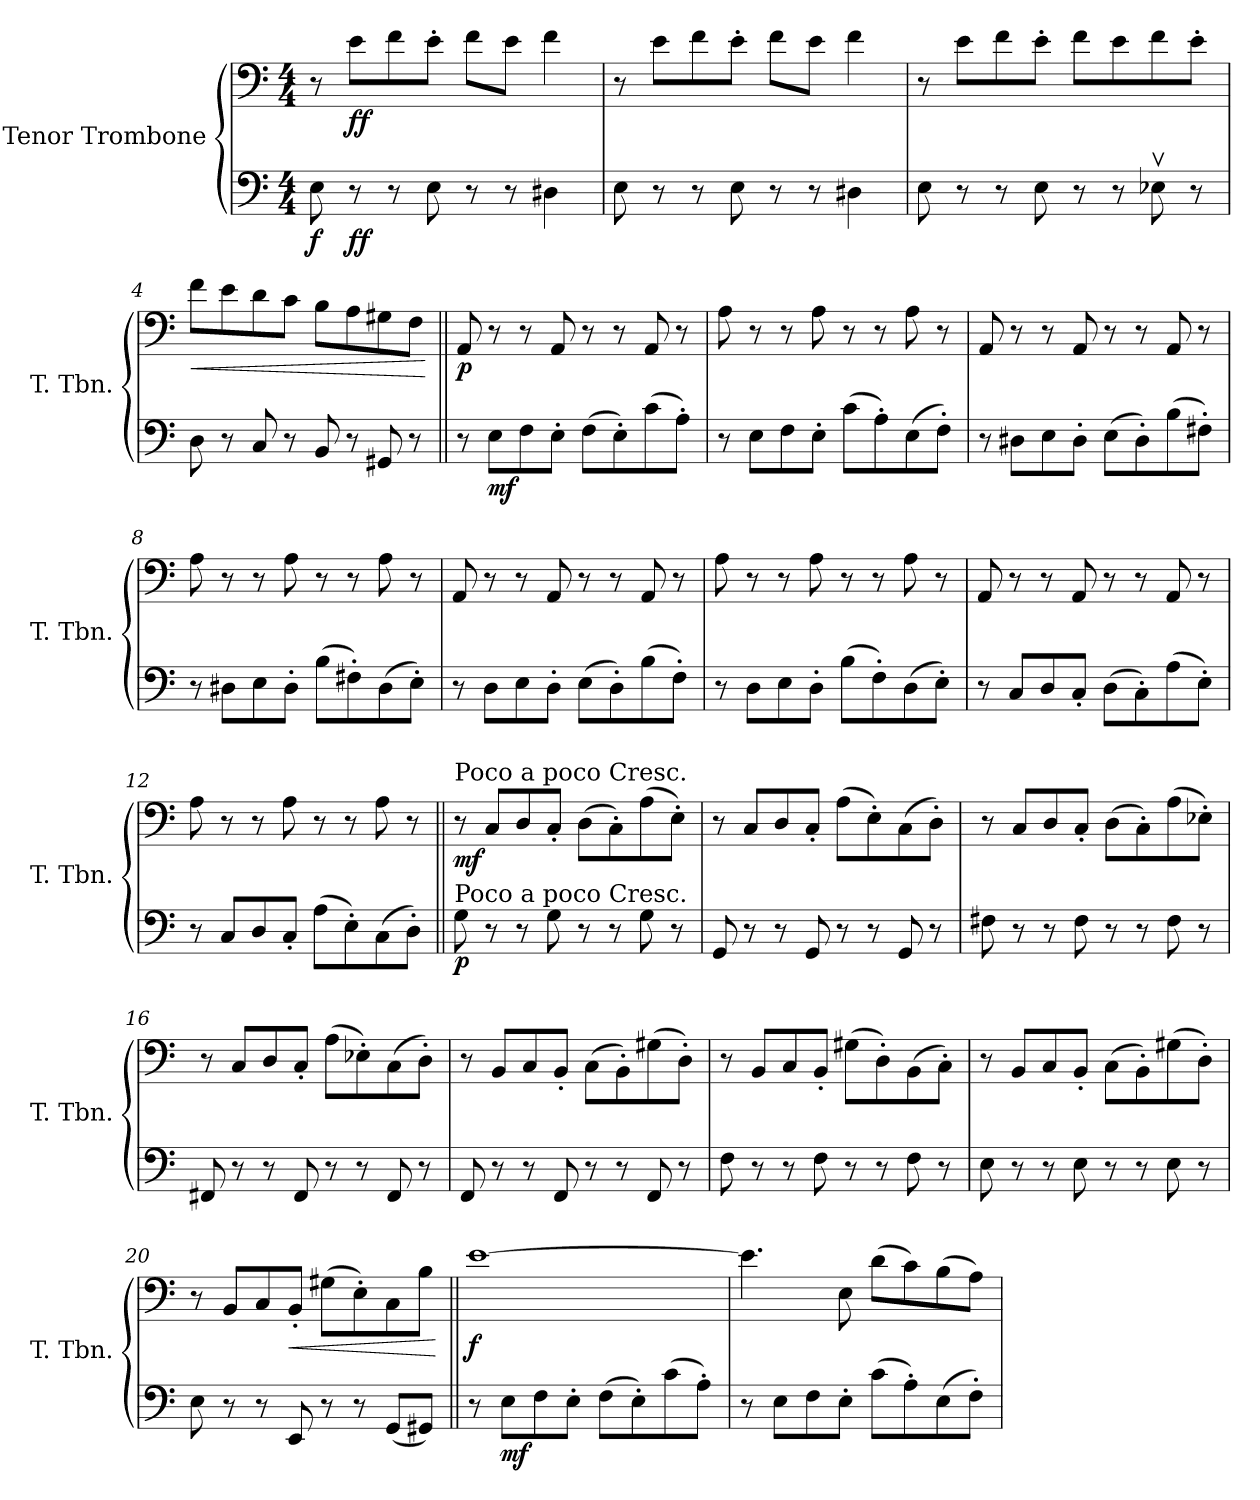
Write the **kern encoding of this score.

**kern	**dynam	**kern	**dynam
*part2	*part2	*part1	*part1
*staff2	*staff2	*staff1	*staff1
*I"Tenor Trombone	*	*I"Tenor Trombone	*
*I'T. Tbn.	*	*I'T. Tbn.	*
*clefF4	*	*clefF4	*
*k[]	*	*k[]	*
*M4/4	*	*M4/4	*
*MM140	*	*MM140	*
=1	=1	=1	=1
!	!LO:DY:b	!	!
8E\	f	8r	.
!	!LO:DY:b	!	!LO:DY:b
8r	ff	8e\L	ff
8r	.	8f\	.
8E\	.	8e'\J	.
8r	.	8f\L	.
8r	.	8e\J	.
4D#X\	.	4f\	.
=2	=2	=2	=2
8E\	.	8r	.
8r	.	8e\L	.
8r	.	8f\	.
8E\	.	8e'\J	.
8r	.	8f\L	.
8r	.	8e\J	.
4D#X\	.	4f\	.
=3	=3	=3	=3
8E\	.	8r	.
8r	.	8e\L	.
8r	.	8f\	.
8E\	.	8e'\J	.
8r	.	8f\L	.
8r	.	8e\	.
8E-Xv\	.	8f\	.
8r	.	8e'\J	.
!!LO:LB:g=z
=4	=4	=4	=4
!	!	!	!LO:HP:b
8D\	.	8f\L	<
8r	.	8e\	.
8C/	.	8d\	.
8r	.	8c\J	.
8BB/	.	8B\L	.
8r	.	8A\	.
8GG#X/	.	8G#X\	.
8r	.	8F\J	.
.	.	.	[
=5||	=5||	=5||	=5||
!	!	!	!LO:DY:b
8r	.	8AA/	p
!	!LO:DY:b	!	!
8E\L	mf	8r	.
8F\	.	8r	.
8E'\J	.	8AA/	.
(8F\L	.	8r	.
8E'\)	.	8r	.
(8c\	.	8AA/	.
8A'\J)	.	8r	.
=6	=6	=6	=6
8r	.	8A\	.
8E\L	.	8r	.
8F\	.	8r	.
8E'\J	.	8A\	.
(8c\L	.	8r	.
8A'\)	.	8r	.
(8E\	.	8A\	.
8F'\J)	.	8r	.
=7	=7	=7	=7
8r	.	8AA/	.
8D#X\L	.	8r	.
8E\	.	8r	.
8D#'\J	.	8AA/	.
(8E\L	.	8r	.
8D#'\)	.	8r	.
(8B\	.	8AA/	.
8F#X'\J)	.	8r	.
!!LO:LB:g=z
=8	=8	=8	=8
8r	.	8A\	.
8D#X\L	.	8r	.
8E\	.	8r	.
8D#'\J	.	8A\	.
(8B\L	.	8r	.
8F#X'\)	.	8r	.
(8D#\	.	8A\	.
8E'\J)	.	8r	.
=9	=9	=9	=9
8r	.	8AA/	.
8D\L	.	8r	.
8E\	.	8r	.
8D'\J	.	8AA/	.
(8E\L	.	8r	.
8D'\)	.	8r	.
(8B\	.	8AA/	.
8F'\J)	.	8r	.
=10	=10	=10	=10
8r	.	8A\	.
8D\L	.	8r	.
8E\	.	8r	.
8D'\J	.	8A\	.
(8B\L	.	8r	.
8F'\)	.	8r	.
(8D\	.	8A\	.
8E'\J)	.	8r	.
=11	=11	=11	=11
8r	.	8AA/	.
8C/L	.	8r	.
8D/	.	8r	.
8C'/J	.	8AA/	.
(8D\L	.	8r	.
8C'\)	.	8r	.
(8A\	.	8AA/	.
8E'\J)	.	8r	.
!!LO:LB:g=z
=12	=12	=12	=12
8r	.	8A\	.
8C/L	.	8r	.
8D/	.	8r	.
8C'/J	.	8A\	.
(8A\L	.	8r	.
8E'\)	.	8r	.
(8C\	.	8A\	.
8D'\J)	.	8r	.
=13||	=13||	=13||	=13||
!	!	!LO:TX:a:t=Poco a poco Cresc.	!
!LO:TX:a:t=Poco a poco Cresc.	!	!	!
!	!LO:DY:b	!	!LO:DY:b
8G\	p	8r	mf
8r	.	8C/L	.
8r	.	8D/	.
8G\	.	8C'/J	.
8r	.	(8D\L	.
8r	.	8C'\)	.
8G\	.	(8A\	.
8r	.	8E'\J)	.
=14	=14	=14	=14
8GG/	.	8r	.
8r	.	8C/L	.
8r	.	8D/	.
8GG/	.	8C'/J	.
8r	.	(8A\L	.
8r	.	8E'\)	.
8GG/	.	(8C\	.
8r	.	8D'\J)	.
=15	=15	=15	=15
8F#X\	.	8r	.
8r	.	8C/L	.
8r	.	8D/	.
8F#\	.	8C'/J	.
8r	.	(8D\L	.
8r	.	8C'\)	.
8F#\	.	(8A\	.
8r	.	8E-X'\J)	.
!!LO:LB:g=z
=16	=16	=16	=16
8FF#X/	.	8r	.
8r	.	8C/L	.
8r	.	8D/	.
8FF#/	.	8C'/J	.
8r	.	(8A\L	.
8r	.	8E-X'\)	.
8FF#/	.	(8C\	.
8r	.	8D'\J)	.
=17	=17	=17	=17
8FF/	.	8r	.
8r	.	8BB/L	.
8r	.	8C/	.
8FF/	.	8BB'/J	.
8r	.	(8C\L	.
8r	.	8BB'\)	.
8FF/	.	(8G#X\	.
8r	.	8D'\J)	.
=18	=18	=18	=18
8F\	.	8r	.
8r	.	8BB/L	.
8r	.	8C/	.
8F\	.	8BB'/J	.
8r	.	(8G#X\L	.
8r	.	8D'\)	.
8F\	.	(8BB\	.
8r	.	8C'\J)	.
=19	=19	=19	=19
8E\	.	8r	.
8r	.	8BB/L	.
8r	.	8C/	.
8E\	.	8BB'/J	.
8r	.	(8C\L	.
8r	.	8BB'\)	.
8E\	.	(8G#X\	.
8r	.	8D'\J)	.
!!LO:PB:g=z
=20	=20	=20	=20
8E\	.	8r	.
8r	.	8BB/L	.
8r	.	8C/	.
!	!	!	!LO:HP:b
8EE/	.	8BB'/J	<
8r	.	(8G#X\L	.
8r	.	8E'\)	.
(8GG/L	.	8C\	.
8GG#X/J)	.	8B\J	.
.	.	.	[
=21||	=21||	=21||	=21||
!	!	!	!LO:DY:b
8r	.	[1e	f
!	!LO:DY:b	!	!
8E\L	mf	.	.
8F\	.	.	.
8E'\J	.	.	.
(8F\L	.	.	.
8E'\)	.	.	.
(8c\	.	.	.
8A'\J)	.	.	.
=22	=22	=22	=22
8r	.	4.e\]	.
8E\L	.	.	.
8F\	.	.	.
8E'\J	.	8E\	.
(8c\L	.	(8d\L	.
8A'\)	.	8c\)	.
(8E\	.	(8B\	.
8F'\J)	.	8A\J)	.
=	=	=	=
*-	*-	*-	*-
